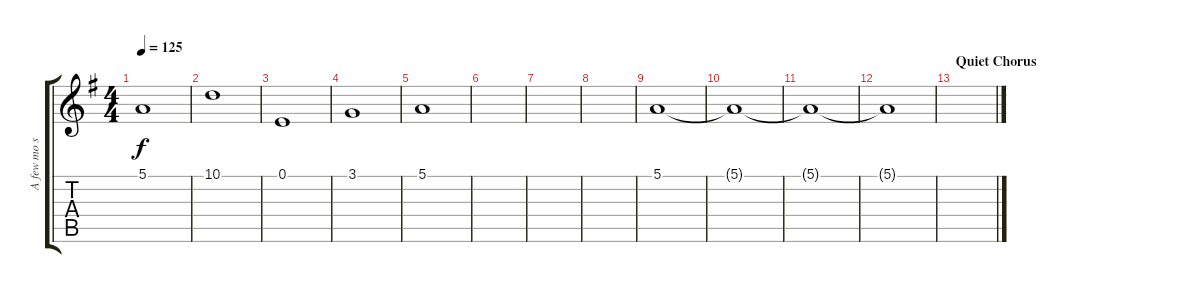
\track ("A few mo strings" "A few mo s") {instrument tremolostrings}
\staff {score tabs}
\tuning (E4 B3 G3 D3 A2 E2) {hide}
\ts (4 4)
\tempo 125
\clef g2
\ks g
5.1.1{dy f volume 10 instrument cello} |
10.1.1 |
0.1.1{volume 8} |
3.1.1 |
5.1.1{volume 3 instrument cello} |
|
|
|
5.1.1{volume 11} |
5.1{t}.1 |
5.1{t}.1 |
5.1{t}.1{volume 3} |
\section ("" "Quiet Chorus")
